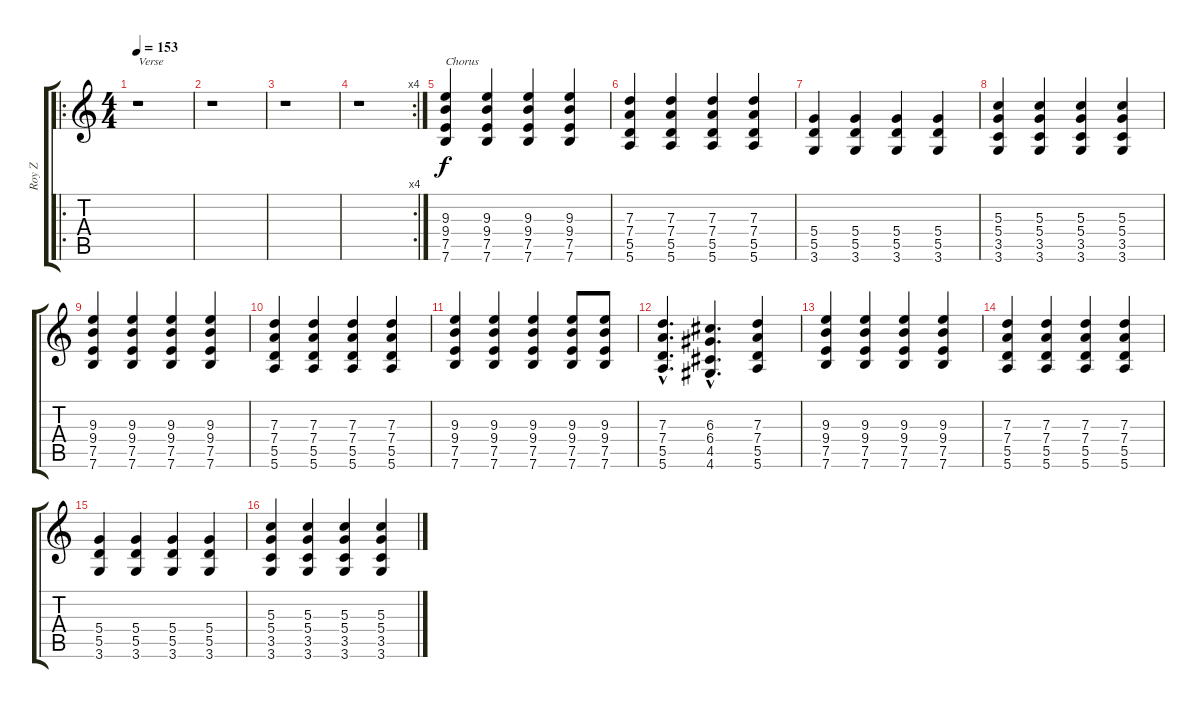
\track ("Roy Z" "Roy Z") {instrument distortionguitar}
\staff {score tabs}
\tuning (E4 B3 G3 D3 A2 E2) {hide}
\ro
\ts (4 4)
\tempo 153
\clef g2
\ks c
r.1{txt "Verse" dy f} |
r.1 |
r.1 |
\rc 4
r.1 |
(9.3 9.4 7.5 7.6).4{txt "Chorus"} (9.3 9.4 7.5 7.6).4 (9.3 9.4 7.5 7.6).4 (9.3 9.4 7.5 7.6).4 |
(7.3 7.4 5.5 5.6).4 (7.3 7.4 5.5 5.6).4 (7.3 7.4 5.5 5.6).4 (7.3 7.4 5.5 5.6).4 |
(5.4 5.5 3.6).4 (5.4 5.5 3.6).4 (5.4 5.5 3.6).4 (5.4 5.5 3.6).4 |
(5.3 5.4 3.5 3.6).4 (5.3 5.4 3.5 3.6).4 (5.3 5.4 3.5 3.6).4 (5.3 5.4 3.5 3.6).4 |
(9.3 9.4 7.5 7.6).4 (9.3 9.4 7.5 7.6).4 (9.3 9.4 7.5 7.6).4 (9.3 9.4 7.5 7.6).4 |
(7.3 7.4 5.5 5.6).4 (7.3 7.4 5.5 5.6).4 (7.3 7.4 5.5 5.6).4 (7.3 7.4 5.5 5.6).4 |
(9.3 9.4 7.5 7.6).4 (9.3 9.4 7.5 7.6).4 (9.3 9.4 7.5 7.6).4 (9.3 9.4 7.5 7.6).8 (9.3 9.4 7.5 7.6).8 |
(7.3{hac} 7.4{hac} 5.5{hac} 5.6{hac}).4{d} (6.3{hac} 6.4{hac} 4.5{hac} 4.6{hac}).4{d} (7.3 7.4 5.5 5.6).4 |
(9.3 9.4 7.5 7.6).4 (9.3 9.4 7.5 7.6).4 (9.3 9.4 7.5 7.6).4 (9.3 9.4 7.5 7.6).4 |
(7.3 7.4 5.5 5.6).4 (7.3 7.4 5.5 5.6).4 (7.3 7.4 5.5 5.6).4 (7.3 7.4 5.5 5.6).4 |
(5.4 5.5 3.6).4 (5.4 5.5 3.6).4 (5.4 5.5 3.6).4 (5.4 5.5 3.6).4 |
(5.3 5.4 3.5 3.6).4 (5.3 5.4 3.5 3.6).4 (5.3 5.4 3.5 3.6).4 (5.3 5.4 3.5 3.6).4
